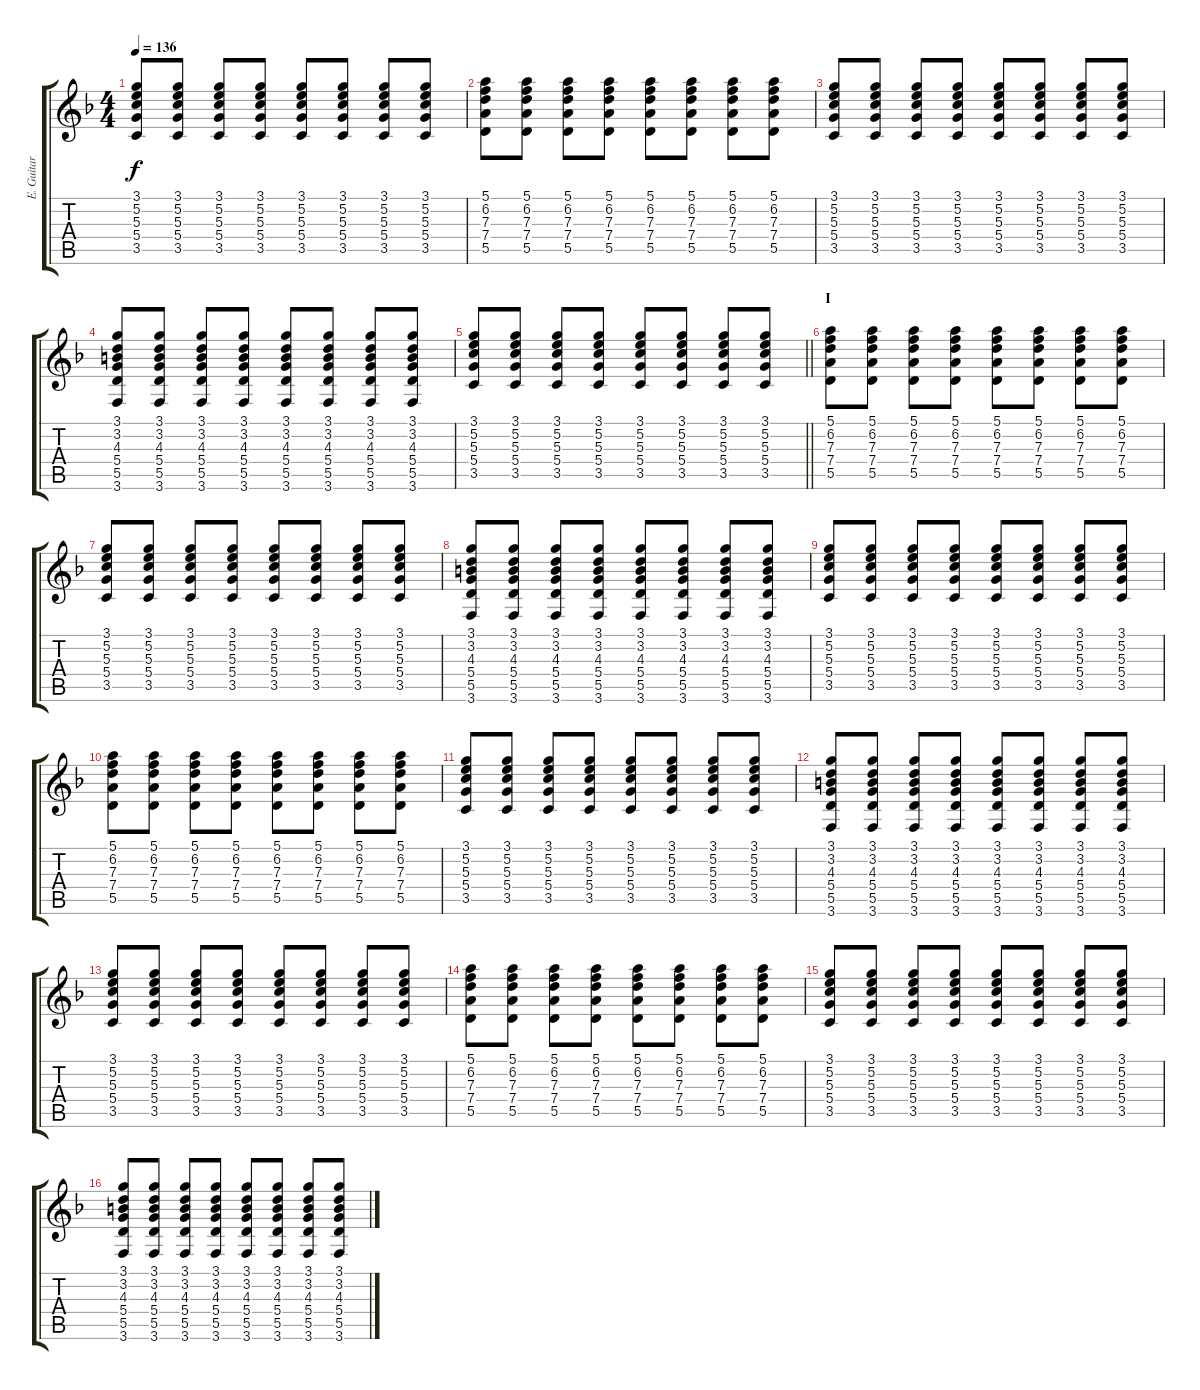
\track ("E. Guitar II" "E. Guitar ") {instrument distortionguitar}
\staff {score tabs}
\tuning (E4 B3 G3 D3 A2 D2) {hide}
\ts (4 4)
\tempo 136
\clef g2
\ks dminor
(3.1 5.2 5.3 5.4 3.5).8{dy f} (3.1 5.2 5.3 5.4 3.5).8 (3.1 5.2 5.3 5.4 3.5).8 (3.1 5.2 5.3 5.4 3.5).8 (3.1 5.2 5.3 5.4 3.5).8 (3.1 5.2 5.3 5.4 3.5).8 (3.1 5.2 5.3 5.4 3.5).8 (3.1 5.2 5.3 5.4 3.5).8 |
(5.1 6.2 7.3 7.4 5.5).8 (5.1 6.2 7.3 7.4 5.5).8 (5.1 6.2 7.3 7.4 5.5).8 (5.1 6.2 7.3 7.4 5.5).8 (5.1 6.2 7.3 7.4 5.5).8 (5.1 6.2 7.3 7.4 5.5).8 (5.1 6.2 7.3 7.4 5.5).8 (5.1 6.2 7.3 7.4 5.5).8 |
(3.1 5.2 5.3 5.4 3.5).8 (3.1 5.2 5.3 5.4 3.5).8 (3.1 5.2 5.3 5.4 3.5).8 (3.1 5.2 5.3 5.4 3.5).8 (3.1 5.2 5.3 5.4 3.5).8 (3.1 5.2 5.3 5.4 3.5).8 (3.1 5.2 5.3 5.4 3.5).8 (3.1 5.2 5.3 5.4 3.5).8 |
(3.1 3.2 4.3 5.4 5.5 3.6).8 (3.1 3.2 4.3 5.4 5.5 3.6).8 (3.1 3.2 4.3 5.4 5.5 3.6).8 (3.1 3.2 4.3 5.4 5.5 3.6).8 (3.1 3.2 4.3 5.4 5.5 3.6).8 (3.1 3.2 4.3 5.4 5.5 3.6).8 (3.1 3.2 4.3 5.4 5.5 3.6).8 (3.1 3.2 4.3 5.4 5.5 3.6).8 |
\barLineRight lightlight
(3.1 5.2 5.3 5.4 3.5).8 (3.1 5.2 5.3 5.4 3.5).8 (3.1 5.2 5.3 5.4 3.5).8 (3.1 5.2 5.3 5.4 3.5).8 (3.1 5.2 5.3 5.4 3.5).8 (3.1 5.2 5.3 5.4 3.5).8 (3.1 5.2 5.3 5.4 3.5).8 (3.1 5.2 5.3 5.4 3.5).8 |
\section ("" "I")
(5.1 6.2 7.3 7.4 5.5).8{volume 8} (5.1 6.2 7.3 7.4 5.5).8 (5.1 6.2 7.3 7.4 5.5).8 (5.1 6.2 7.3 7.4 5.5).8 (5.1 6.2 7.3 7.4 5.5).8 (5.1 6.2 7.3 7.4 5.5).8 (5.1 6.2 7.3 7.4 5.5).8 (5.1 6.2 7.3 7.4 5.5).8 |
(3.1 5.2 5.3 5.4 3.5).8 (3.1 5.2 5.3 5.4 3.5).8 (3.1 5.2 5.3 5.4 3.5).8 (3.1 5.2 5.3 5.4 3.5).8 (3.1 5.2 5.3 5.4 3.5).8 (3.1 5.2 5.3 5.4 3.5).8 (3.1 5.2 5.3 5.4 3.5).8 (3.1 5.2 5.3 5.4 3.5).8 |
(3.1 3.2 4.3 5.4 5.5 3.6).8 (3.1 3.2 4.3 5.4 5.5 3.6).8 (3.1 3.2 4.3 5.4 5.5 3.6).8 (3.1 3.2 4.3 5.4 5.5 3.6).8 (3.1 3.2 4.3 5.4 5.5 3.6).8 (3.1 3.2 4.3 5.4 5.5 3.6).8 (3.1 3.2 4.3 5.4 5.5 3.6).8 (3.1 3.2 4.3 5.4 5.5 3.6).8 |
(3.1 5.2 5.3 5.4 3.5).8 (3.1 5.2 5.3 5.4 3.5).8 (3.1 5.2 5.3 5.4 3.5).8 (3.1 5.2 5.3 5.4 3.5).8 (3.1 5.2 5.3 5.4 3.5).8 (3.1 5.2 5.3 5.4 3.5).8 (3.1 5.2 5.3 5.4 3.5).8 (3.1 5.2 5.3 5.4 3.5).8 |
(5.1 6.2 7.3 7.4 5.5).8 (5.1 6.2 7.3 7.4 5.5).8 (5.1 6.2 7.3 7.4 5.5).8 (5.1 6.2 7.3 7.4 5.5).8 (5.1 6.2 7.3 7.4 5.5).8 (5.1 6.2 7.3 7.4 5.5).8 (5.1 6.2 7.3 7.4 5.5).8 (5.1 6.2 7.3 7.4 5.5).8 |
(3.1 5.2 5.3 5.4 3.5).8 (3.1 5.2 5.3 5.4 3.5).8 (3.1 5.2 5.3 5.4 3.5).8 (3.1 5.2 5.3 5.4 3.5).8 (3.1 5.2 5.3 5.4 3.5).8 (3.1 5.2 5.3 5.4 3.5).8 (3.1 5.2 5.3 5.4 3.5).8 (3.1 5.2 5.3 5.4 3.5).8 |
(3.1 3.2 4.3 5.4 5.5 3.6).8 (3.1 3.2 4.3 5.4 5.5 3.6).8 (3.1 3.2 4.3 5.4 5.5 3.6).8 (3.1 3.2 4.3 5.4 5.5 3.6).8 (3.1 3.2 4.3 5.4 5.5 3.6).8 (3.1 3.2 4.3 5.4 5.5 3.6).8 (3.1 3.2 4.3 5.4 5.5 3.6).8 (3.1 3.2 4.3 5.4 5.5 3.6).8 |
(3.1 5.2 5.3 5.4 3.5).8 (3.1 5.2 5.3 5.4 3.5).8 (3.1 5.2 5.3 5.4 3.5).8 (3.1 5.2 5.3 5.4 3.5).8 (3.1 5.2 5.3 5.4 3.5).8 (3.1 5.2 5.3 5.4 3.5).8 (3.1 5.2 5.3 5.4 3.5).8 (3.1 5.2 5.3 5.4 3.5).8 |
(5.1 6.2 7.3 7.4 5.5).8 (5.1 6.2 7.3 7.4 5.5).8 (5.1 6.2 7.3 7.4 5.5).8 (5.1 6.2 7.3 7.4 5.5).8 (5.1 6.2 7.3 7.4 5.5).8 (5.1 6.2 7.3 7.4 5.5).8 (5.1 6.2 7.3 7.4 5.5).8 (5.1 6.2 7.3 7.4 5.5).8 |
(3.1 5.2 5.3 5.4 3.5).8 (3.1 5.2 5.3 5.4 3.5).8 (3.1 5.2 5.3 5.4 3.5).8 (3.1 5.2 5.3 5.4 3.5).8 (3.1 5.2 5.3 5.4 3.5).8 (3.1 5.2 5.3 5.4 3.5).8 (3.1 5.2 5.3 5.4 3.5).8 (3.1 5.2 5.3 5.4 3.5).8 |
(3.1 3.2 4.3 5.4 5.5 3.6).8 (3.1 3.2 4.3 5.4 5.5 3.6).8 (3.1 3.2 4.3 5.4 5.5 3.6).8 (3.1 3.2 4.3 5.4 5.5 3.6).8 (3.1 3.2 4.3 5.4 5.5 3.6).8 (3.1 3.2 4.3 5.4 5.5 3.6).8 (3.1 3.2 4.3 5.4 5.5 3.6).8 (3.1 3.2 4.3 5.4 5.5 3.6).8
